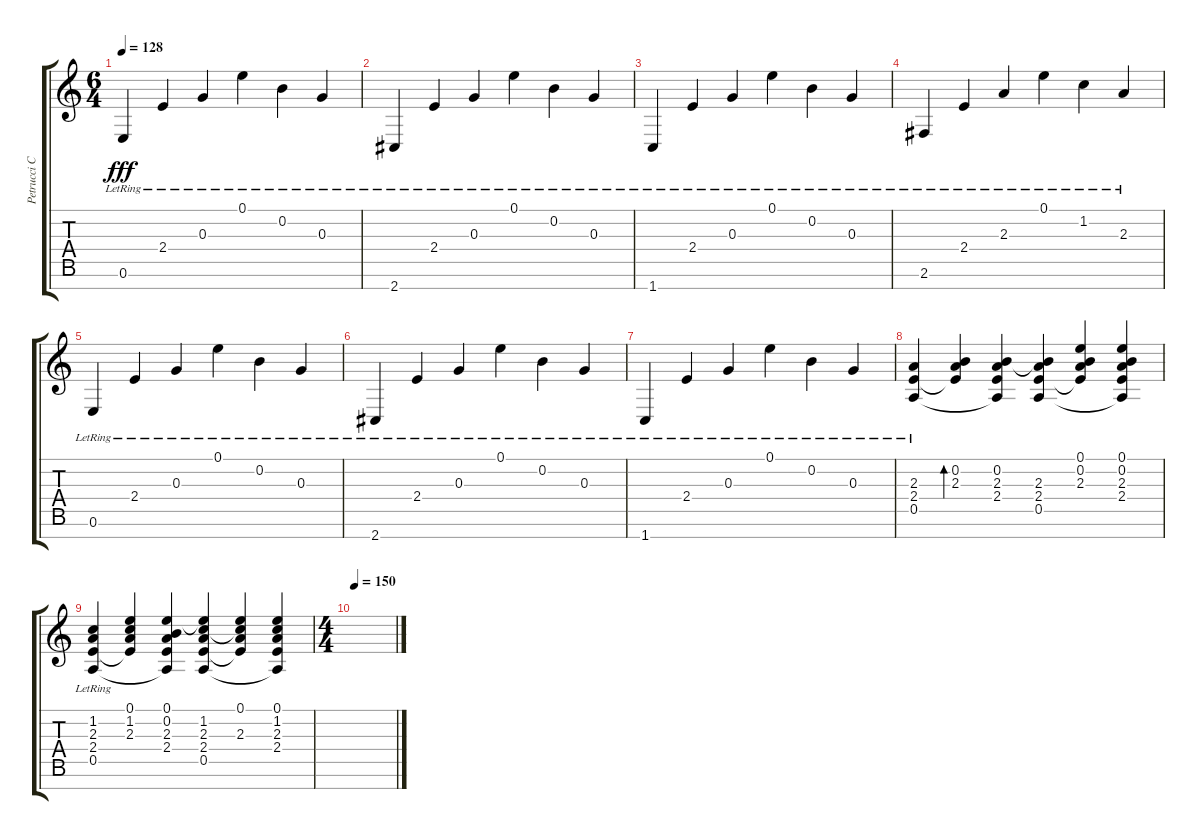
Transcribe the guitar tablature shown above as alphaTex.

\track ("Petrucci Cleam 2" "Petrucci C") {instrument acousticguitarsteel}
\staff {score tabs}
\tuning (E4 B3 G3 D3 A2 E2 B1) {hide}
\ts (6 4)
\tempo 128
\clef g2
\ks c
0.6{lr}.4{dy fff} 2.4{lr}.4 0.3{lr}.4 0.1{lr}.4 0.2{lr}.4 0.3{lr}.4 |
2.7{lr}.4 2.4{lr}.4 0.3{lr}.4 0.1{lr}.4 0.2{lr}.4 0.3{lr}.4 |
1.7{lr}.4 2.4{lr}.4 0.3{lr}.4 0.1{lr}.4 0.2{lr}.4 0.3{lr}.4 |
2.6{lr}.4 2.4{lr}.4 2.3{lr}.4 0.1{lr}.4 1.2{lr}.4 2.3{lr}.4 |
0.6{lr}.4 2.4{lr}.4 0.3{lr}.4 0.1{lr}.4 0.2{lr}.4 0.3{lr}.4 |
2.7{lr}.4 2.4{lr}.4 0.3{lr}.4 0.1{lr}.4 0.2{lr}.4 0.3{lr}.4 |
1.7{lr}.4 2.4{lr}.4 0.3{lr}.4 0.1{lr}.4 0.2{lr}.4 0.3{lr}.4 |
(2.3 2.4 0.5{lr}).4 (0.2 2.3 2.4{t}).4{bd 480} (0.2 2.3 2.4 0.5{t}).4 (0.2{t} 2.3 2.4 0.5).4 (0.1 0.2 2.3 2.4{t}).4 (0.1 0.2 2.3 2.4 0.5{t}).4 |
(1.2 2.3 2.4 0.5{lr}).4 (0.1 1.2 2.3 2.4{t}).4 (0.1 0.2 2.3 2.4 0.5{t}).4 (0.1{t} 1.2 2.3 2.4 0.5).4 (0.1 1.2{t} 2.3 2.4{t}).4 (0.1 1.2 2.3 2.4 0.5{t}).4 |
\ts (4 4)
\tempo 150
